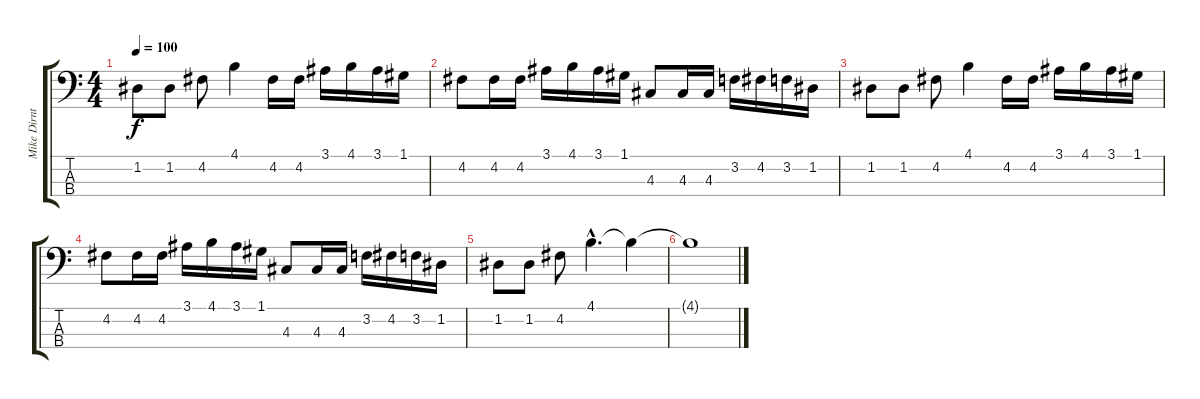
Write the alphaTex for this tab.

\track ("Mike Dirnt" "Mike Dirnt") {instrument electricbassfinger}
\staff {score tabs}
\tuning (G2 D2 A1 E1) {hide}
\ts (4 4)
\tempo 100
\clef f4
\ks c
1.2.8{dy f} 1.2.8 4.2.8 4.1.4 4.2.16 4.2.16 3.1.16 4.1.16 3.1.16 1.1.16 |
4.2.8 4.2.16 4.2.16 3.1.16 4.1.16 3.1.16 1.1.16 4.3.8 4.3.16 4.3.16 3.2.16 4.2.16 3.2.16 1.2.16 |
1.2.8 1.2.8 4.2.8 4.1.4 4.2.16 4.2.16 3.1.16 4.1.16 3.1.16 1.1.16 |
4.2.8 4.2.16 4.2.16 3.1.16 4.1.16 3.1.16 1.1.16 4.3.8 4.3.16 4.3.16 3.2.16 4.2.16 3.2.16 1.2.16 |
1.2.8 1.2.8 4.2.8 4.1{hac}.4{d} 4.1{t}.4 |
4.1{t}.1
